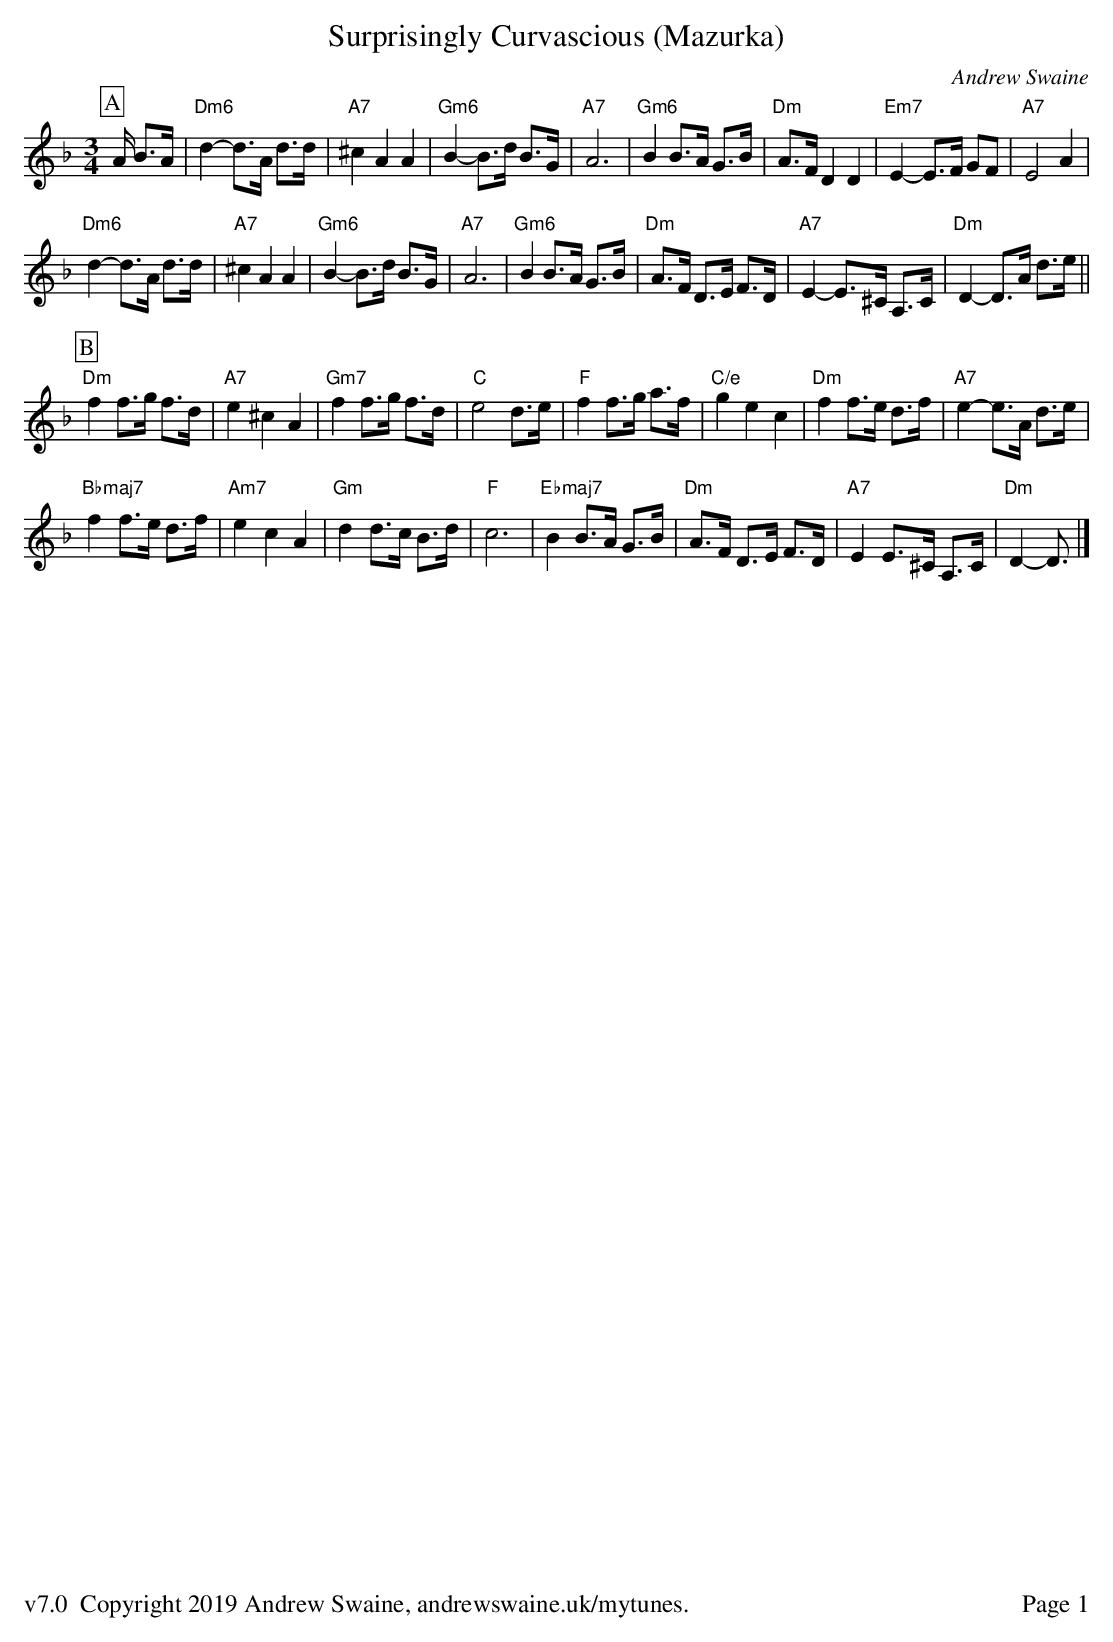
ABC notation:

X:1
T:Surprisingly Curvascious (Mazurka)
C:Andrew Swaine
M:3/4
L:1/8
K:Dm
P:A
A/ B>A|"Dm6"d2- d>A d>d|"A7"^c2 A2 A2|"Gm6"B2- B>d B>G|"A7"A6|\
"Gm6"B2 B>A G>B|"Dm"A>F D2 D2|"Em7"E2- E>F GF|"A7"E4 A2|
"Dm6"d2- d>A d>d|"A7"^c2 A2 A2|"Gm6"B2- B>d B>G|"A7"A6|\
"Gm6"B2 B>A G>B|"Dm"A>F D>E F>D|"A7"E2- E>^C A,>C|"Dm"D2- D>A d>e||
P:B
"Dm"f2 f>g f>d|"A7"e2 ^c2 A2|"Gm7"f2 f>g f>d|"C"e4 d>e|\
"F"f2 f>g a>f|"C/e"g2 e2 c2|"Dm"f2 f>e d>f|"A7"e2- e>A d>e|
"Bbmaj7"f2 f>e d>f|"Am7"e2 c2 A2|"Gm"d2 d>c B>d|"F"c6|\
"Ebmaj7"B2 B>A G>B|"Dm"A>F D>E F>D|"A7"E2 E>^C A,>C|"Dm"D2-D3/2|]
